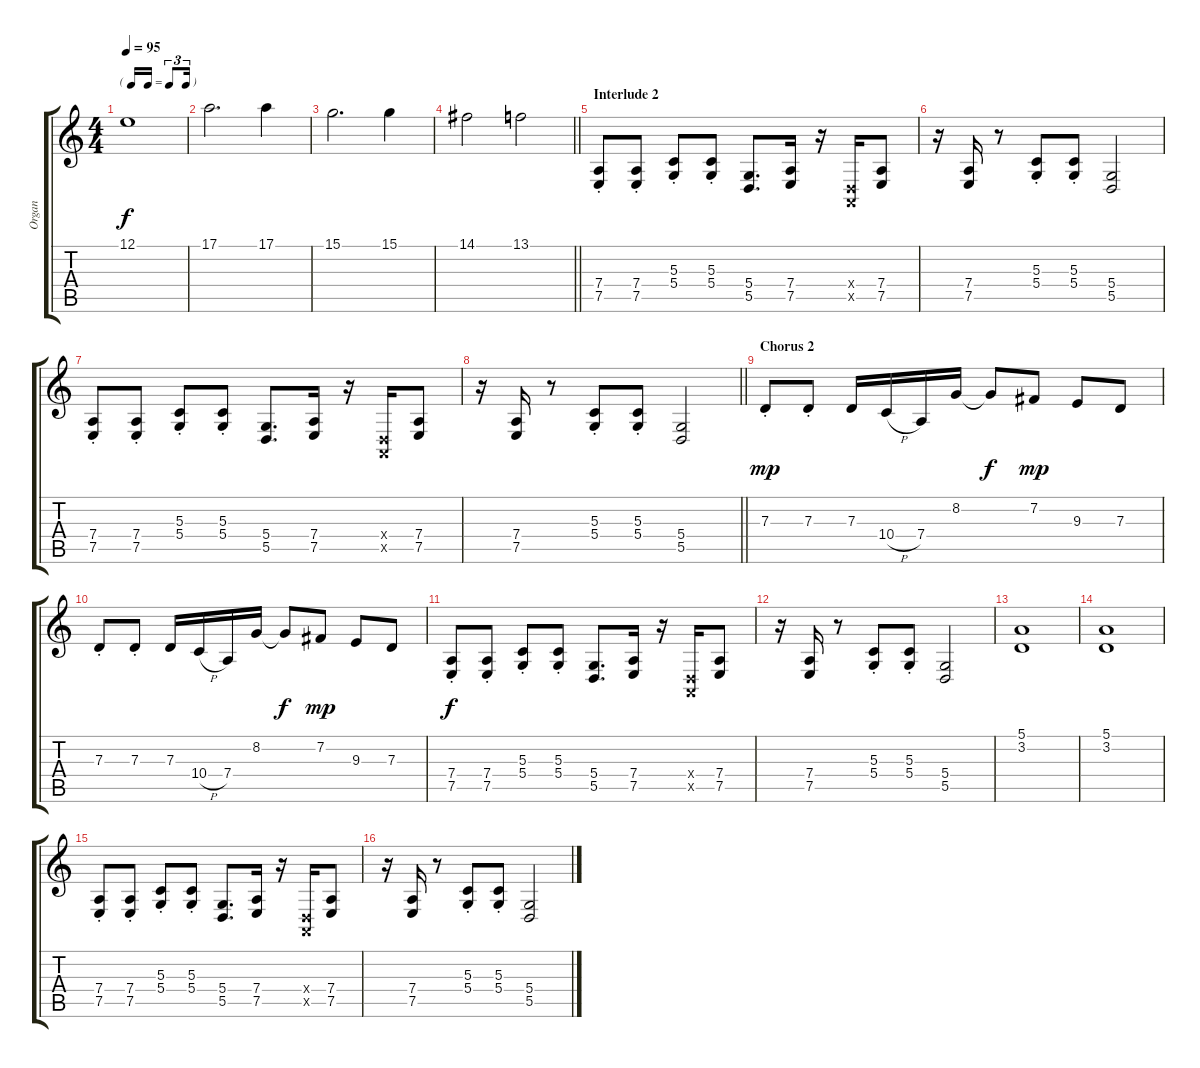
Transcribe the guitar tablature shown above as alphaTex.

\track ("Organ" "Organ") {instrument drawbarorgan}
\staff {score tabs}
\tuning (E4 B3 G3 D3 A2 E2) {hide}
\ts (4 4)
\tf triplet16th
\tempo 95
\clef g2
\ks c
12.1.1{dy f} |
17.1.2{d} 17.1.4 |
15.1.2{d} 15.1.4 |
\barLineRight lightlight
14.1.2 13.1.2 |
\section ("" "Interlude 2")
(7.4{st} 7.5{st}).8 (7.4{st} 7.5{st}).8 (5.3{st} 5.4{st}).8 (5.3{st} 5.4{st}).8 (5.4 5.5).8{d} (7.4 7.5).16 r.16 (0.4{x} 0.5{x}).16 (7.4 7.5).8 |
r.16 (7.4 7.5).16 r.8 (5.3{st} 5.4{st}).8 (5.3{st} 5.4{st}).8 (5.4 5.5).2 |
(7.4{st} 7.5{st}).8 (7.4{st} 7.5{st}).8 (5.3{st} 5.4{st}).8 (5.3{st} 5.4{st}).8 (5.4 5.5).8{d} (7.4 7.5).16 r.16 (0.4{x} 0.5{x}).16 (7.4 7.5).8 |
\barLineRight lightlight
r.16 (7.4 7.5).16 r.8 (5.3{st} 5.4{st}).8 (5.3{st} 5.4{st}).8 (5.4 5.5).2 |
\section ("" "Chorus 2")
7.3{st}.8{dy mp} 7.3{st}.8 7.3.16 10.4{h}.16 7.4.16 8.2.16 8.2{t}.8{dy f} 7.2.8{dy mp} 9.3.8 7.3.8 |
7.3{st}.8 7.3{st}.8 7.3.16 10.4{h}.16 7.4.16 8.2.16 8.2{t}.8{dy f} 7.2.8{dy mp} 9.3.8 7.3.8 |
(7.4{st} 7.5{st}).8{dy f} (7.4{st} 7.5{st}).8 (5.3{st} 5.4{st}).8 (5.3{st} 5.4{st}).8 (5.4 5.5).8{d} (7.4 7.5).16 r.16 (0.4{x} 0.5{x}).16 (7.4 7.5).8 |
r.16 (7.4 7.5).16 r.8 (5.3{st} 5.4{st}).8 (5.3{st} 5.4{st}).8 (5.4 5.5).2 |
(5.1 3.2).1 |
(5.1 3.2).1 |
(7.4{st} 7.5{st}).8 (7.4{st} 7.5{st}).8 (5.3{st} 5.4{st}).8 (5.3{st} 5.4{st}).8 (5.4 5.5).8{d} (7.4 7.5).16 r.16 (0.4{x} 0.5{x}).16 (7.4 7.5).8 |
r.16 (7.4 7.5).16 r.8 (5.3{st} 5.4{st}).8 (5.3{st} 5.4{st}).8 (5.4 5.5).2
